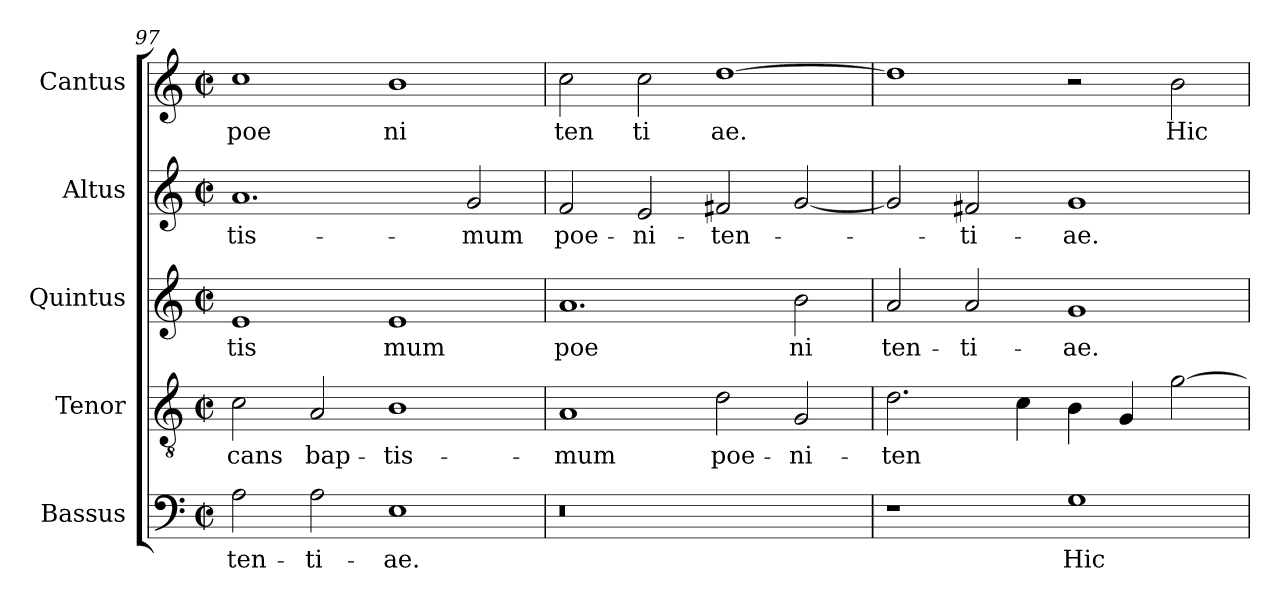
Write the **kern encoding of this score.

**kern	**text	**kern	**text	**kern	**text	**kern	**text	**kern	**text
*part5	*part5	*part4	*part4	*part3	*part3	*part2	*part2	*part1	*part1
*staff5	*staff5	*staff4	*staff4	*staff3	*staff3	*staff2	*staff2	*staff1	*staff1
*I"Bassus	*	*I"Tenor	*	*I"Quintus	*	*I"Altus	*	*I"Cantus	*
*clefF4	*	*clefGv2	*	*clefG2	*	*clefG2	*	*clefG2	*
*M2/2	*	*M2/2	*	*M2/2	*	*M2/2	*	*M2/2	*
*met(c|)	*	*met(c|)	*	*met(c|)	*	*met(c|)	*	*met(c|)	*
=97	=97	=97	=97	=97	=97	=97	=97	=97	=97
!	!LO:LY:b:cj	!	!LO:LY:b:cj	!	!LO:LY:b:cj	!	!LO:LY:b:cj	!	!LO:LY:b:cj
2A\	-ten-	2c\	-cans	1e	tis	1.a	-tis-	1cc	poe
!	!LO:LY:b:cj	!	!LO:LY:b:cj	!	!	!	!	!	!
2A\	-ti-	2A/	bap-	.	.	.	.	.	.
!	!LO:LY:b:cj	!	!LO:LY:b:cj	!	!LO:LY:b:cj	!	!	!	!LO:LY:b:cj
1E	-ae.	1B	-tis-	1e	mum	.	.	1b	ni
!	!	!	!	!	!	!	!LO:LY:b:cj	!	!
.	.	.	.	.	.	2g/	-mum	.	.
=98	=98	=98	=98	=98	=98	=98	=98	=98	=98
!	!	!	!LO:LY:b:cj	!	!LO:LY:b:cj	!	!LO:LY:b:cj	!	!LO:LY:b:cj
0r	.	1A	-mum	1.a	poe	2f/	poe-	2cc\	ten
!	!	!	!	!	!	!	!LO:LY:b:cj	!	!LO:LY:b:cj
.	.	.	.	.	.	2e/	-ni-	2cc\	ti
!	!	!	!LO:LY:b:cj	!	!	!	!LO:LY:b	!	!LO:LY:b:cj
.	.	2d\	poe-	.	.	2f#X/	-ten-	[<1dd	ae.
!	!	!	!LO:LY:b:cj	!	!LO:LY:b:cj	!	!	!	!
.	.	2G/	-ni-	2b\	ni	[>2g/	.	.	.
!!LO:LB:g=z
=99	=99	=99	=99	=99	=99	=99	=99	=99	=99
!	!	!	!LO:LY:b	!	!LO:LY:b:cj	!	!	!	!
1r	.	2.d\	-ten	2a/	ten-	2g/]	.	1dd]	.
!	!	!	!	!	!LO:LY:b:cj	!	!LO:LY:b:cj	!	!
.	.	.	.	2a/	-ti-	2f#/	-ti-	.	.
.	.	4c\	.	.	.	.	.	.	.
!	!LO:LY:b:cj	!	!	!	!LO:LY:b:cj	!	!LO:LY:b:cj	!	!
1G	Hic	4B\	.	1g	-ae.	1g	-ae.	2r	.
.	.	4G/	.	.	.	.	.	.	.
!	!	!	!	!	!	!	!	!	!LO:LY:b:cj
.	.	[>2g\	.	.	.	.	.	2b\	Hic
=	=	=	=	=	=	=	=	=	=
*-	*-	*-	*-	*-	*-	*-	*-	*-	*-
